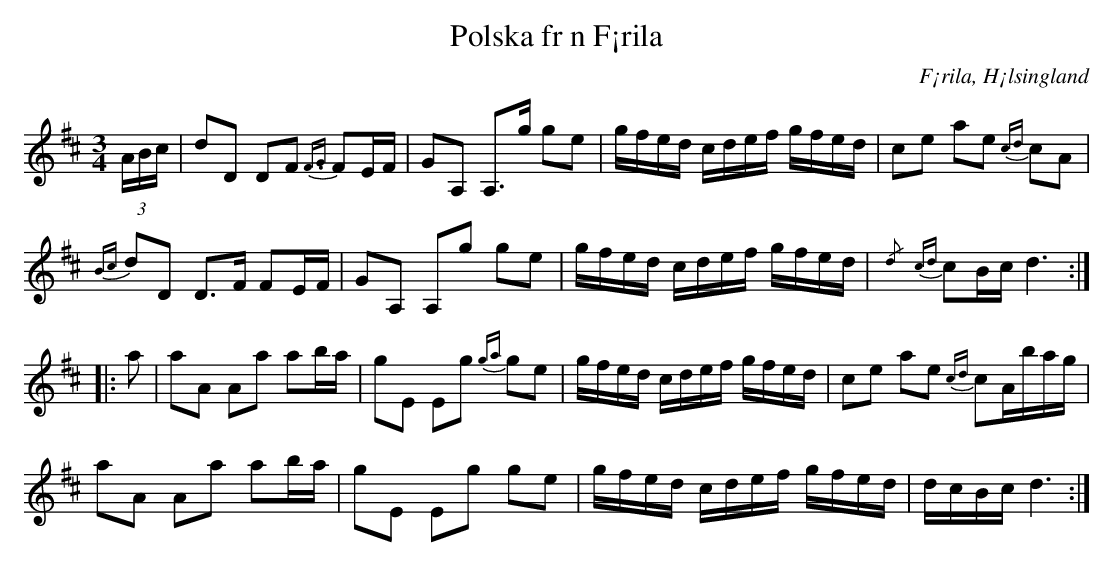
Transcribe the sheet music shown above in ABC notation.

X:1
T:Polska fr n F¡rila
O:F¡rila, H¡lsingland
M:3/4
L:1/16
U:t=turn
K:D
(3ABc | d2D2 D2F2 {F3/2G}F2EF | G2A,2 A,2>g2 g2e2 | gfed cdef gfed | c2e2 a2e2 {c2/3d2/3}c2A2 |
{Bc}d2D2 D2>F2 F2EF | G2A,2 A,2g2 g2e2 | gfed cdef gfed | {/d}{cd}c2Bc d6 ::
a2 | a2A2 A2a2 a2ba | g2E2 E2g2 {ga}g2e2 | gfed cdef gfed | c2e2 a2e2 {cd}c2A5/6b3/6a2/6g2/6 |
a2A2 A2a2 a2ba | g2E2 E2g2 g2e2 | gfed cdef gfed | dcBc d6 :|
